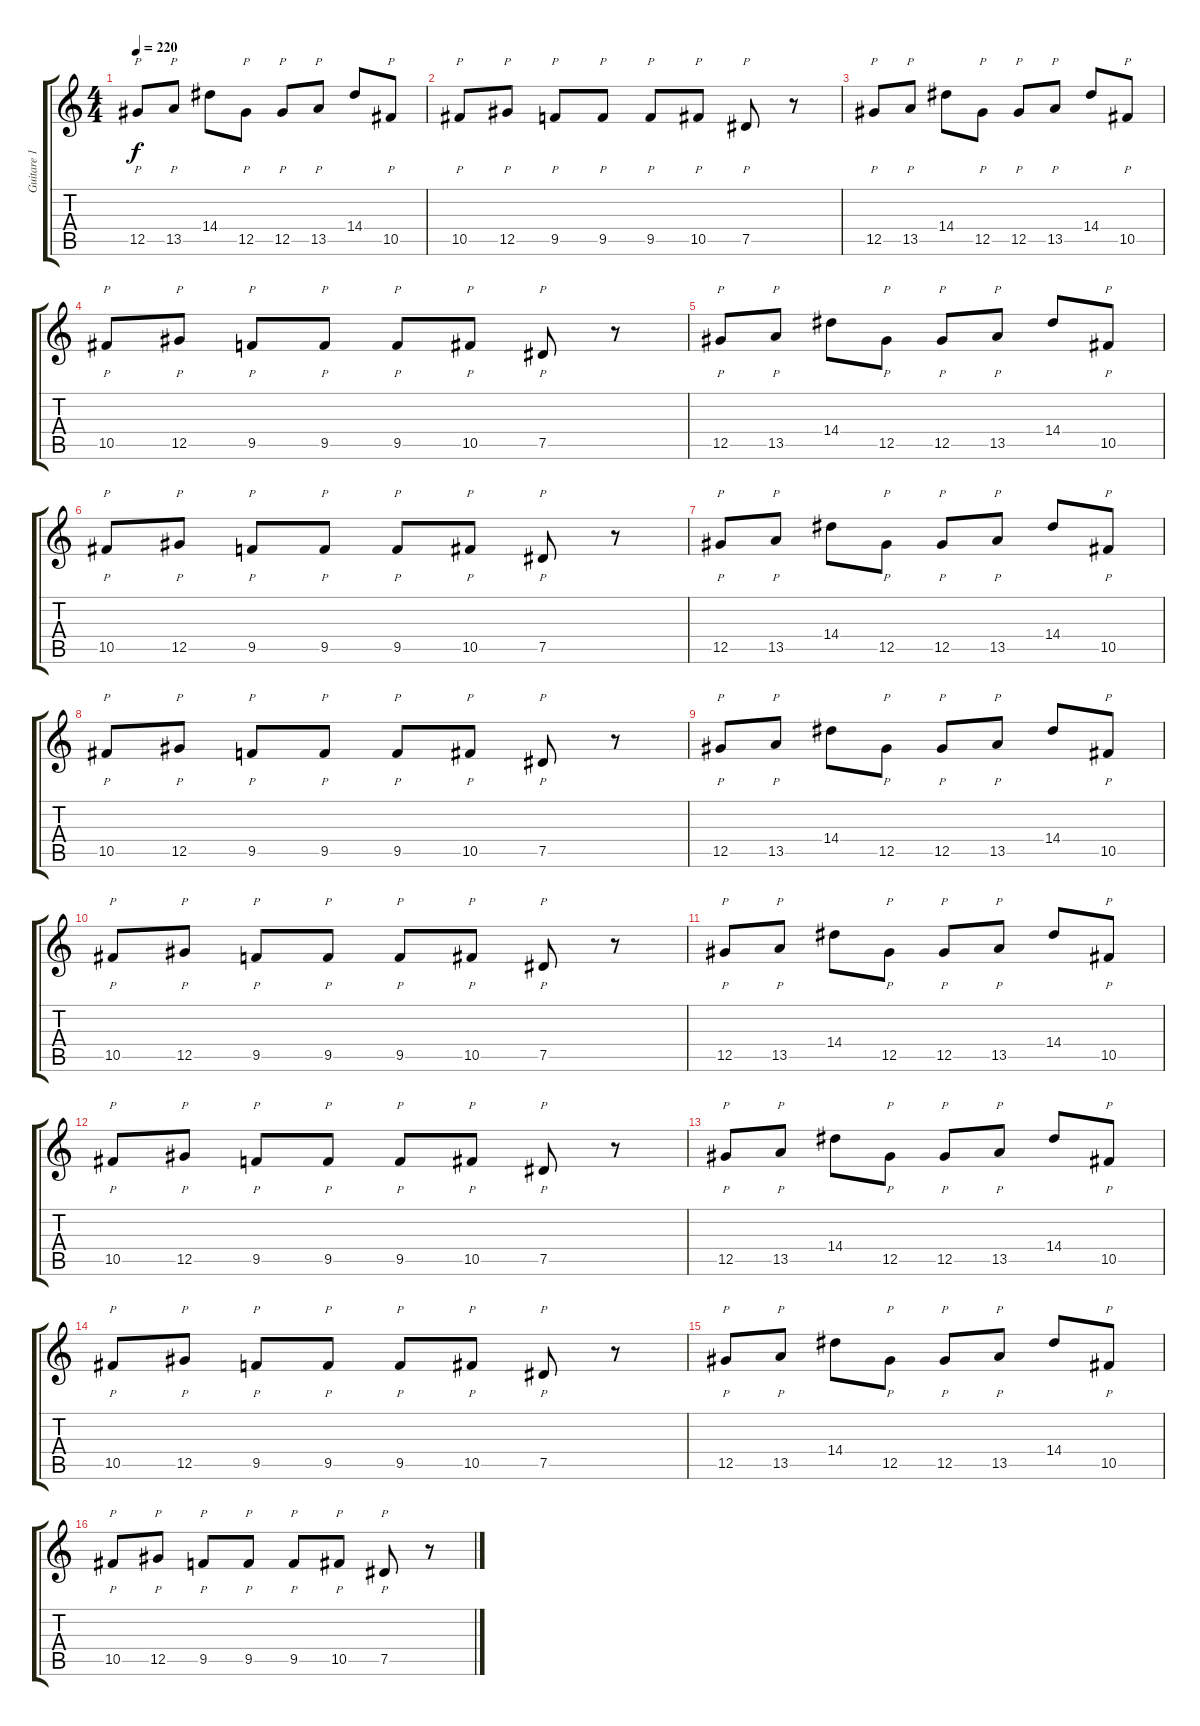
\track ("Guitare 1" "Guitare 1") {instrument distortionguitar}
\staff {score tabs}
\tuning (Eb4 Bb3 Gb3 Db3 Ab2 Eb2) {hide}
\ts (4 4)
\tempo 220
\clef g2
\ks c
12.5.8{p dy f} 13.5.8{p} 14.4.8 12.5.8{p} 12.5.8{p} 13.5.8{p} 14.4.8 10.5.8{p} |
10.5.8{p} 12.5.8{p} 9.5.8{p} 9.5.8{p} 9.5.8{p} 10.5.8{p} 7.5.8{p} r.8 |
12.5.8{p} 13.5.8{p} 14.4.8 12.5.8{p} 12.5.8{p} 13.5.8{p} 14.4.8 10.5.8{p} |
10.5.8{p} 12.5.8{p} 9.5.8{p} 9.5.8{p} 9.5.8{p} 10.5.8{p} 7.5.8{p} r.8 |
12.5.8{p} 13.5.8{p} 14.4.8 12.5.8{p} 12.5.8{p} 13.5.8{p} 14.4.8 10.5.8{p} |
10.5.8{p} 12.5.8{p} 9.5.8{p} 9.5.8{p} 9.5.8{p} 10.5.8{p} 7.5.8{p} r.8 |
12.5.8{p} 13.5.8{p} 14.4.8 12.5.8{p} 12.5.8{p} 13.5.8{p} 14.4.8 10.5.8{p} |
10.5.8{p} 12.5.8{p} 9.5.8{p} 9.5.8{p} 9.5.8{p} 10.5.8{p} 7.5.8{p} r.8 |
12.5.8{p} 13.5.8{p} 14.4.8 12.5.8{p} 12.5.8{p} 13.5.8{p} 14.4.8 10.5.8{p} |
10.5.8{p} 12.5.8{p} 9.5.8{p} 9.5.8{p} 9.5.8{p} 10.5.8{p} 7.5.8{p} r.8 |
12.5.8{p} 13.5.8{p} 14.4.8 12.5.8{p} 12.5.8{p} 13.5.8{p} 14.4.8 10.5.8{p} |
10.5.8{p} 12.5.8{p} 9.5.8{p} 9.5.8{p} 9.5.8{p} 10.5.8{p} 7.5.8{p} r.8 |
12.5.8{p} 13.5.8{p} 14.4.8 12.5.8{p} 12.5.8{p} 13.5.8{p} 14.4.8 10.5.8{p} |
10.5.8{p} 12.5.8{p} 9.5.8{p} 9.5.8{p} 9.5.8{p} 10.5.8{p} 7.5.8{p} r.8 |
12.5.8{p} 13.5.8{p} 14.4.8 12.5.8{p} 12.5.8{p} 13.5.8{p} 14.4.8 10.5.8{p} |
10.5.8{p} 12.5.8{p} 9.5.8{p} 9.5.8{p} 9.5.8{p} 10.5.8{p} 7.5.8{p} r.8
